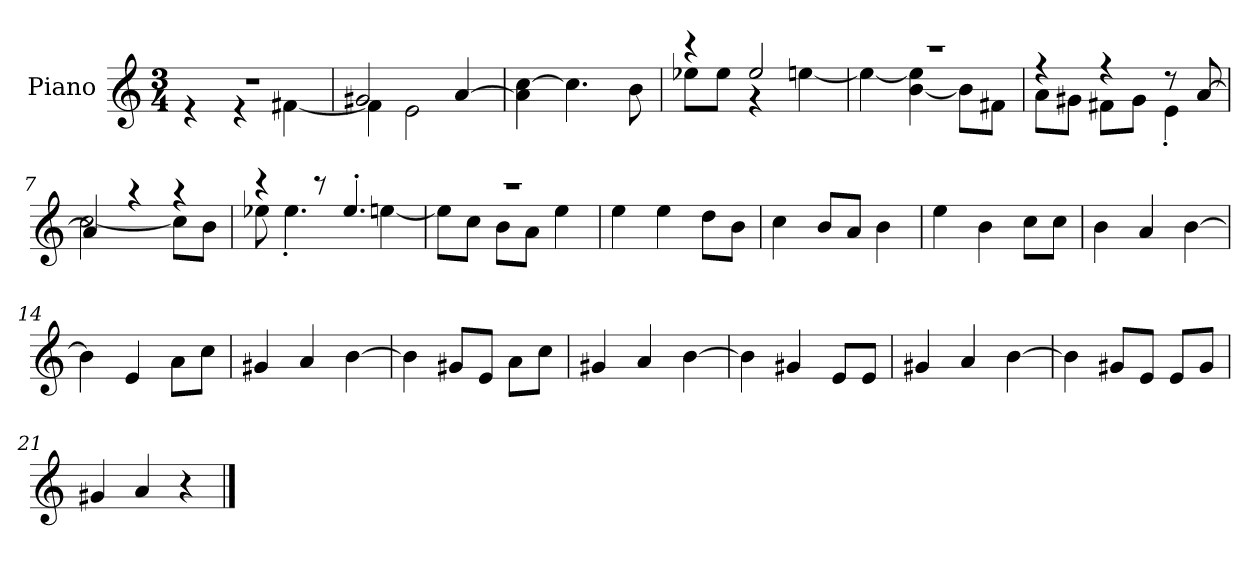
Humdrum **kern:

**kern
*part1
*staff1
*I"Piano
*I'P-no
*clefG2
*k[]
*M3/4
*MM179
=1
*^
2.r	4r
.	4r
.	[4f#X\
=2	=2
2g#X/	4f#\]
.	2e\
[4a/	.
*v	*v
=3
4a\] [4cc\
4.cc\]
8b\
=4
*^
4r	8ee-X\L
.	8ee-\J
2ee-/	4r
.	[4een\
=5	=5
2.r	4ee\_
.	[4b\ 4ee\]
.	8b\L]
.	8f#X\J
=6	=6
4r	8a\L
.	8g#X\J
4r	8f#X\L
.	8g#\J
8r	4e'\
[8a/	.
=7	=7
4a/]	[2cc\
4r	.
4r	8cc\L]
.	8b\J
!!LO:LB:g=z	!!
=8	=8
4r	8ee-X\
.	4.ee-'\
8r	.
4.ee-'/	.
.	[4een\
=9	=9
2.r	8ee\L]
.	8cc\J
.	8b\L
.	8a\J
.	4ee\
*v	*v
=10
4ee\
4ee\
8dd\L
8b\J
=11
4cc\
8b/L
8a/J
4b\
=12
4ee\
4b\
8cc\L
8cc\J
=13
4b\
4a/
[4b\
=14
4b\]
4e/
8a\L
8cc\J
=15
4g#X/
4a/
[4b\
=16
4b\]
8g#X/L
8e/J
8a\L
8cc\J
!!LO:LB:g=z
=17
4g#X/
4a/
[4b\
=18
4b\]
4g#X/
8e/L
8e/J
=19
4g#X/
4a/
[4b\
=20
4b\]
8g#X/L
8e/J
8e/L
8g#/J
=21
4g#X/
4a/
4r
==
*-
